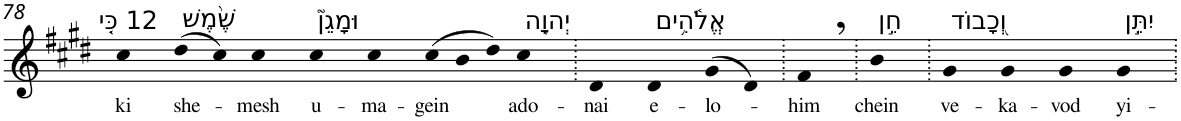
**kern	**text
*part1	*part1
*staff1	*staff1
*I"Piano	*
*I'Pno	*
!!LO:PB:g=z
*clefG2	*
*k[f#c#g#d#]	*
*E:	*
=78	=78
!LO:TX:a:t=12 כִּ֤י	!
!	!LO:LY:b
4cc#	ki
!LO:TX:a:t=שֶׁ֨מֶשׁ	!
!	!LO:LY:b
(>8dd#	she-
8cc#)	.
!	!LO:LY:b
4cc#	-mesh
!LO:TX:a:t=וּמָגֵן֮	!
!	!LO:LY:b
4cc#	u-
!	!LO:LY:b
4cc#	-ma-
*Xtuplet	*
!	!LO:LY:b
(>12cc#	-gein
12b	.
12dd#)	.
!LO:TX:a:t=יְהוָ֪ה	!
!	!LO:LY:b
4cc#	ado-
=79.	=79.
!	!LO:LY:b
4d#	-nai
!LO:TX:a:t=אֱלֹ֫הִ֥ים	!
!	!LO:LY:b
4d#	e-
!	!LO:LY:b
(>8g#	-lo-
8d#)	.
=80.	=80.
!	!LO:LY:b
4f#,	-him
=81.	=81.
!LO:TX:a:t=חֵ֣ן	!
!	!LO:LY:b
4b	chein
=82.	=82.
!LO:TX:a:t=וְ֭כָבוֹד	!
!	!LO:LY:b
4g#	ve-
!	!LO:LY:b
4g#	-ka-
!	!LO:LY:b
4g#	-vod
!LO:TX:a:t=יִתֵּ֣ן	!
!	!LO:LY:b
4g#	yi-
=.	=.
*-	*-
